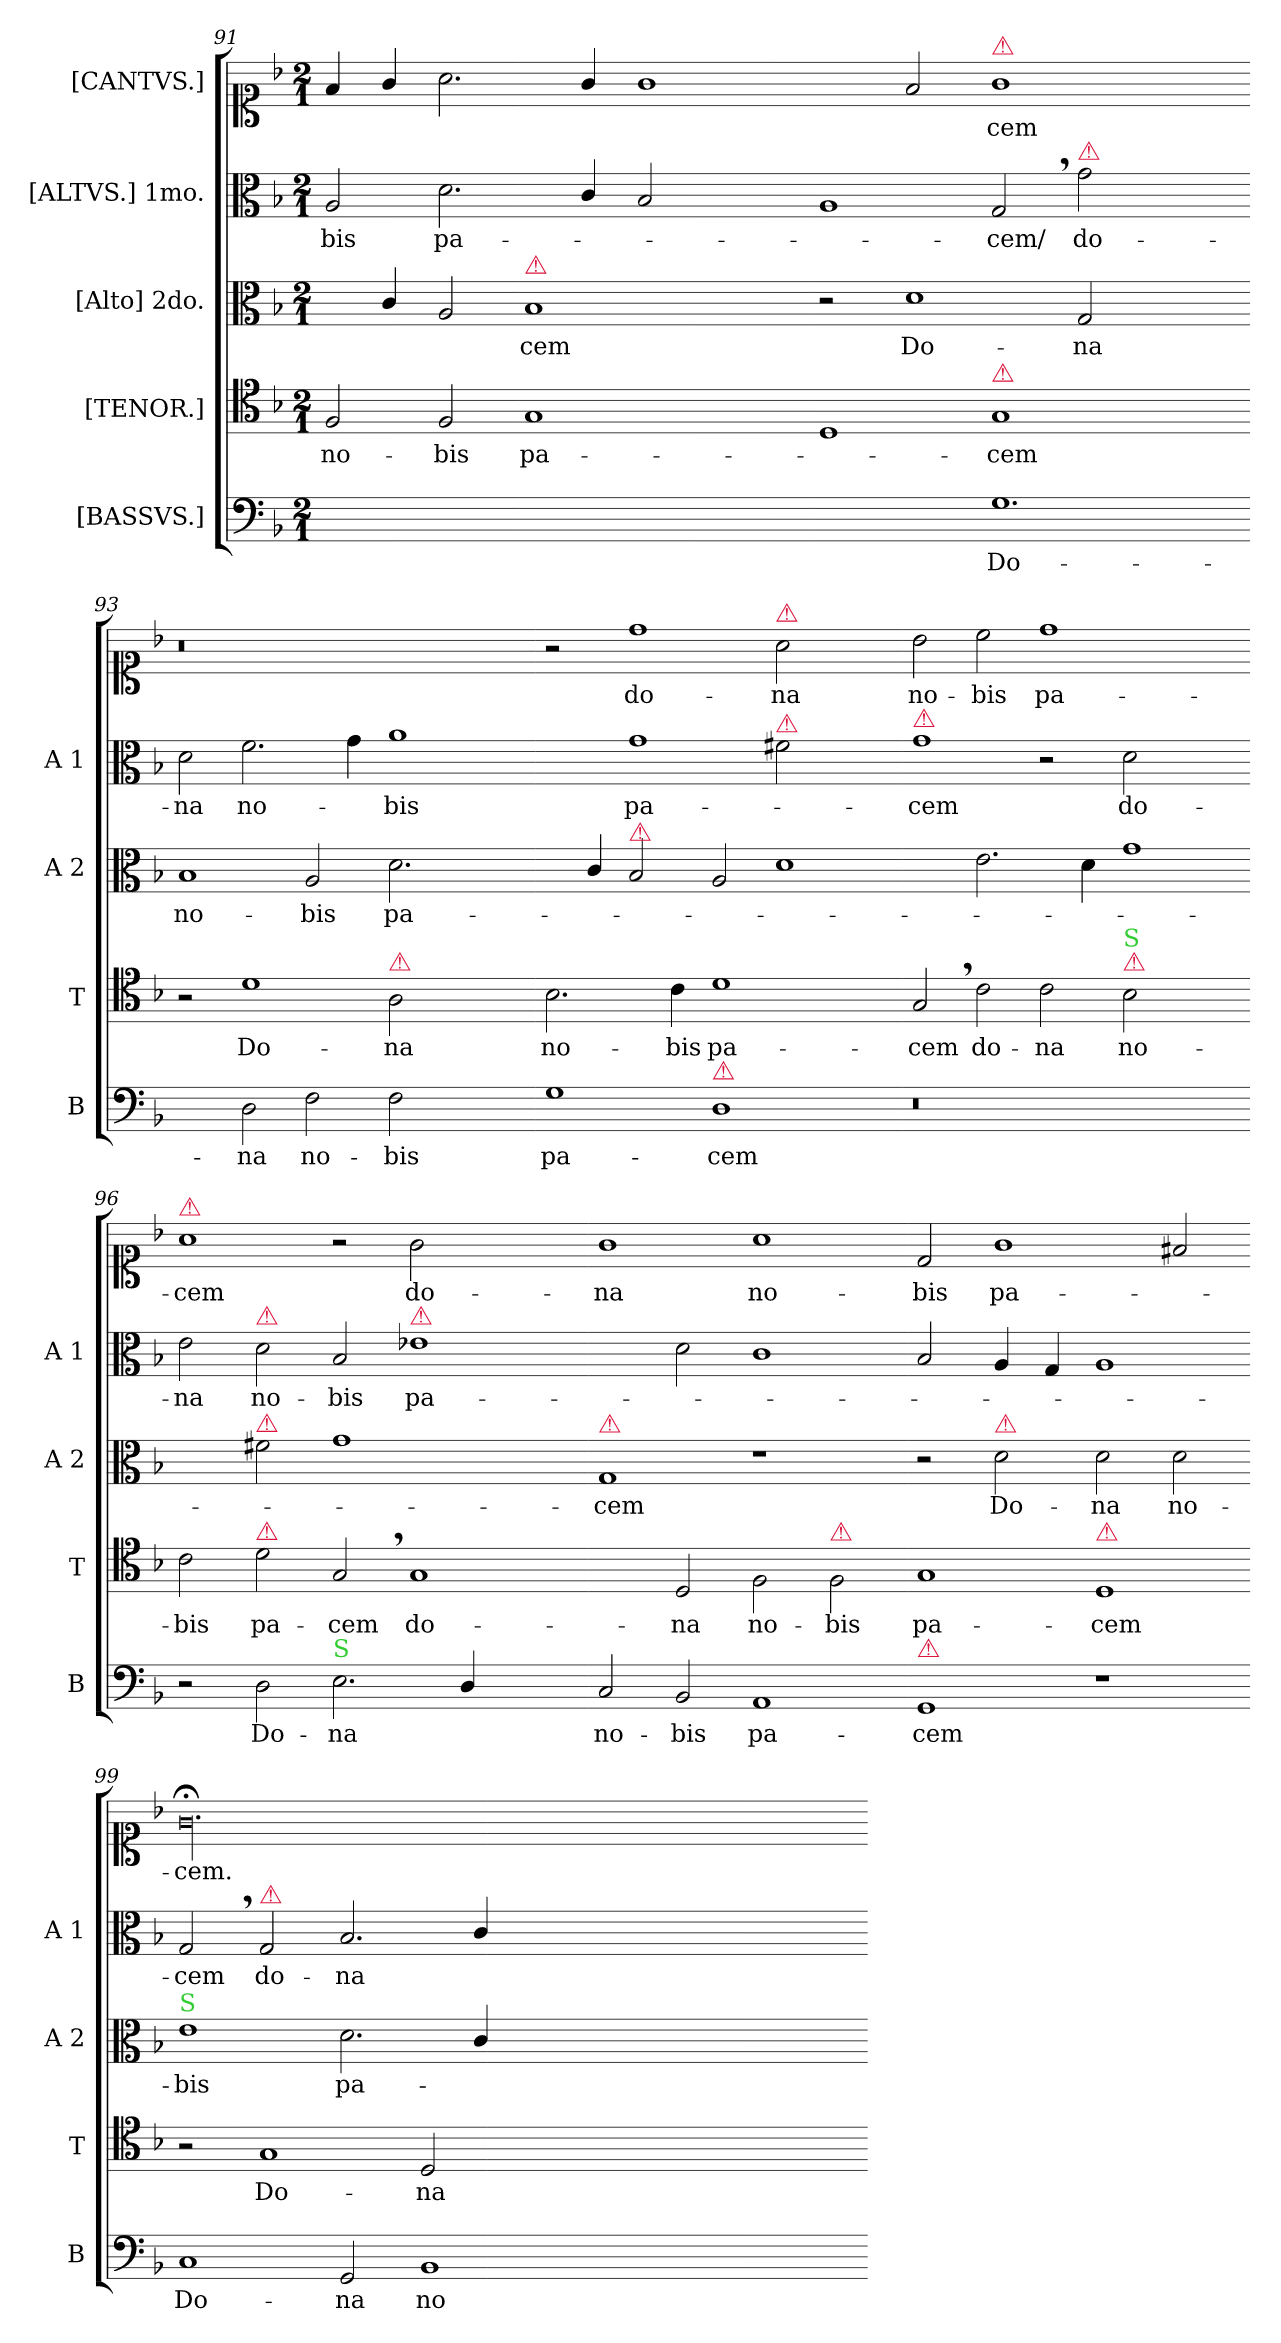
**kern	**text	**kern	**text	**kern	**text	**kern	**text	**kern	**text
*part5	*part5	*part4	*part4	*part3	*part3	*part2	*part2	*part1	*part1
*staff5	*staff5	*staff4	*staff4	*staff3	*staff3	*staff2	*staff2	*staff1	*staff1
*I"[BASSVS.]	*	*I"[TENOR.]	*	*I"[Alto] 2do.	*	*I"[ALTVS.] 1mo.	*	*I"[CANTVS.]	*
*I'B	*	*I'T	*	*I'A 2	*	*I'A 1	*	*	*
*clefF4	*	*clefC4	*	*clefC3	*	*clefC3	*	*clefC1	*
*k[b-]	*	*k[b-]	*	*k[b-]	*	*k[b-]	*	*k[b-]	*
*M2/1	*	*M2/1	*	*M2/1	*	*M2/1	*	*M2/1	*
=91	=91	=91	=91	=91	=91	=91	=91	=91	=91
0ryy	.	2F/	no-	4ryy	.	2A/	-bis	4f/	.
.	.	.	.	4c/	.	.	.	4g/	.
.	.	2F/	-bis	2A/	.	2.d\	pa-	2.a\	.
!	!	!	!	!LO:TX:a:color=crimson:t=⚠	!	!	!	!	!
.	.	1G/	pa-	1B-/	-cem	.	.	.	.
.	.	.	.	.	.	4c/	.	4g/	.
.	.	.	.	.	.	2B-/	.	1g\	.
2ryy	.	2ryy	.	2ryy	.	2ryy	.	.	.
=92-	=92-	=92-	=92-	=92-	=92-	=92-	=92-	=92-	=92-
1ryy	.	1D/	.	2r	.	1A/	.	2ryy	.
!	!	!	!	!	!LO:LY:i	!	!	!	!
.	.	.	.	1d\	Do-	.	.	2f/	.
!	!	!	!	!	!	!	!	!LO:TX:a:color=crimson:t=⚠	!
!	!	!LO:TX:a:color=crimson:t=⚠	!	!	!	!	!	!	!
1.G\	Do-	1G/	-cem	.	.	2G,/	-cem/	1g\	-cem
!	!	!	!	!	!	!LO:TX:a:color=crimson:t=⚠	!	!	!
!	!	!	!	!	!LO:LY:i	!	!	!	!
.	.	.	.	2G/	-na	2g\	do-	.	.
.	.	2ryy	.	2ryy	.	2ryy	.	2ryy	.
=93-	=93-	=93-	=93-	=93-	=93-	=93-	=93-	=93-	=93-
!	!	!	!	!	!LO:LY:i	!	!	!	!
2ryy	.	2r	.	1B-/	no-	2d\	-na	0r	.
!	!	!	!LO:LY:i	!	!	!	!	!	!
2D\	-na	1d\	Do-	.	.	2.f\	no-	.	.
!	!	!	!	!	!LO:LY:i	!	!	!	!
2F\	no-	.	.	2A/	-bis	.	.	.	.
.	.	.	.	.	.	4g\	.	.	.
!	!	!LO:TX:a:color=crimson:t=⚠	!	!	!	!	!	!	!
!	!	!	!LO:LY:i	!	!LO:LY:i	!	!	!	!
2F\	-bis	2A\	-na	2.d\	pa-	1a\	-bis	.	.
2ryy	.	2ryy	.	.	.	.	.	2ryy	.
.	.	.	.	4ryy	.	.	.	.	.
=94-	=94-	=94-	=94-	=94-	=94-	=94-	=94-	=94-	=94-
!	!	!	!LO:LY:i	!	!	!	!	!	!
1G\	pa-	2.B-\	no-	4ryy	.	2ryy	.	2r	.
.	.	.	.	4c/	.	.	.	.	.
!	!	!	!	!LO:TX:a:color=crimson:t=⚠	!	!	!	!	!
!	!	!	!	!	!	!	!	!	!LO:LY:i
.	.	.	.	2B-/	.	1g\	pa-	1dd\	do-
!	!	!	!LO:LY:i	!	!	!	!	!	!
.	.	4c\	-bis	.	.	.	.	.	.
!LO:TX:a:color=crimson:t=⚠	!	!	!	!	!	!	!	!	!
!	!	!	!LO:LY:i	!	!	!	!	!	!
1D\	-cem	1d\	pa-	2A/	.	.	.	.	.
!	!	!	!	!	!	!	!	!LO:TX:a:color=crimson:t=⚠	!
!	!	!	!	!	!	!LO:TX:a:color=crimson:t=⚠	!	!	!
!	!	!	!	!	!	!	!	!	!LO:LY:i
.	.	.	.	1d\	.	2f#X\	.	2a\	-na
2ryy	.	2ryy	.	.	.	2ryy	.	2ryy	.
=95-	=95-	=95-	=95-	=95-	=95-	=95-	=95-	=95-	=95-
!	!	!	!	!	!	!LO:TX:a:color=crimson:t=⚠	!	!	!
!	!	!	!LO:LY:i	!	!	!	!	!	!LO:LY:i
0r	.	2G,/	-cem	2ryy	.	1g\	-cem	2b-\	no-
!	!	!	!	!	!	!	!	!	!LO:LY:i
.	.	2c\	do-	2.e\	.	.	.	2cc\	-bis
!	!	!	!	!	!	!	!	!	!LO:LY:i
.	.	2c\	-na	.	.	2r	.	1dd\	pa-
.	.	.	.	4d\	.	.	.	.	.
!	!	!LO:TX:a:color=crimson:t=⚠	!	!	!	!	!	!	!
!	!	!LO:TX:a:color=limegreen:t=S	!	!	!	!	!	!	!
!	!	!	!	!	!	!	!LO:LY:i	!	!
.	.	2B-\	no-	1g\	.	2d\	do-	.	.
2ryy	.	2ryy	.	.	.	2ryy	.	2ryy	.
=96-	=96-	=96-	=96-	=96-	=96-	=96-	=96-	=96-	=96-
!	!	!	!	!	!	!	!	!LO:TX:a:color=crimson:t=⚠	!
!	!	!	!	!	!	!	!LO:LY:i	!	!LO:LY:i
2r	.	2c\	-bis	2ryy	.	2e\	-na	1a\	-cem
!	!	!	!	!	!	!LO:TX:a:color=crimson:t=⚠	!	!	!
!	!	!	!	!LO:TX:a:color=crimson:t=⚠	!	!	!	!	!
!	!	!LO:TX:a:color=crimson:t=⚠	!	!	!	!	!	!	!
!	!LO:LY:i	!	!	!	!	!	!LO:LY:i	!	!
2D\	Do-	2d\	pa-	2f#X\	.	2d\	no-	.	.
!LO:TX:a:color=limegreen:t=S	!	!	!	!	!	!	!	!	!
!	!LO:LY:i	!	!	!	!	!	!LO:LY:i	!	!
2.E\	-na	2G,/	-cem	1g\	.	2B-/	-bis	2r	.
!	!	!	!	!	!	!LO:TX:a:color=crimson:t=⚠	!	!	!
!	!	!	!LO:LY:i	!	!	!	!LO:LY:i	!	!
.	.	1G/	do-	.	.	1e-X\	pa-	2g\	do-
4D/	.	.	.	.	.	.	.	.	.
2ryy	.	.	.	2ryy	.	.	.	2ryy	.
=97-	=97-	=97-	=97-	=97-	=97-	=97-	=97-	=97-	=97-
!	!	!	!	!LO:TX:a:color=crimson:t=⚠	!	!	!	!	!
!	!LO:LY:i	!	!	!	!LO:LY:i	!	!	!	!
2C/	no-	2ryy	.	1G/	-cem	2ryy	.	1g\	-na
!	!LO:LY:i	!	!LO:LY:i	!	!	!	!	!	!
2BB-/	-bis	2D/	-na	.	.	2d\	.	.	.
!	!LO:LY:i	!	!LO:LY:i	!	!	!	!	!	!
1AA/	pa-	2F\	no-	1r	.	1c\	.	1a\	no-
!	!	!LO:TX:a:color=crimson:t=⚠	!	!	!	!	!	!	!
!	!	!	!LO:LY:i	!	!	!	!	!	!
.	.	2F\	-bis	.	.	.	.	.	.
=98-	=98-	=98-	=98-	=98-	=98-	=98-	=98-	=98-	=98-
!LO:TX:a:color=crimson:t=⚠	!	!	!	!	!	!	!	!	!
!	!LO:LY:i	!	!LO:LY:i	!	!	!	!	!	!
1GG/	-cem	1G/	pa-	2r	.	2B-/	.	2d/	-bis
!	!	!	!	!LO:TX:a:color=crimson:t=⚠	!	!	!	!	!
.	.	.	.	2d\	Do-	4A/	.	1g\	pa-
.	.	.	.	.	.	4G/	.	.	.
!	!	!LO:TX:a:color=crimson:t=⚠	!	!	!	!	!	!	!
!	!	!	!LO:LY:i	!	!	!	!	!	!
1r	.	1D/	-cem	2d\	-na	1A/	.	.	.
.	.	.	.	2d\	no-	.	.	2f#X/	.
=99-	=99-	=99-	=99-	=99-	=99-	=99-	=99-	=99-	=99-
!	!	!	!	!LO:TX:a:color=limegreen:t=S	!	!	!	!	!
!	!	!	!	!	!	!	!LO:LY:i	!	!
1C/	Do-	2r	.	1e\	-bis	2G,/	-cem	00.g;<\	-cem.
!	!	!	!	!	!	!LO:TX:a:color=crimson:t=⚠	!	!	!
.	.	1G/	Do-	.	.	2G/	do-	.	.
2GG/	-na	.	.	2.d\	pa-	2.B-/	-na	.	.
1BB-/	no-	2D/	-na	.	.	.	.	.	.
.	.	.	.	4c/	.	4c/	.	.	.
.	.	00ryy	.	00ryy	.	00ryy	.	.	.
2%7ryy	.	.	.	.	.	.	.	.	.
=-	=-	=-	=-	=-	=-	=-	=-	=-	=-
*-	*-	*-	*-	*-	*-	*-	*-	*-	*-
